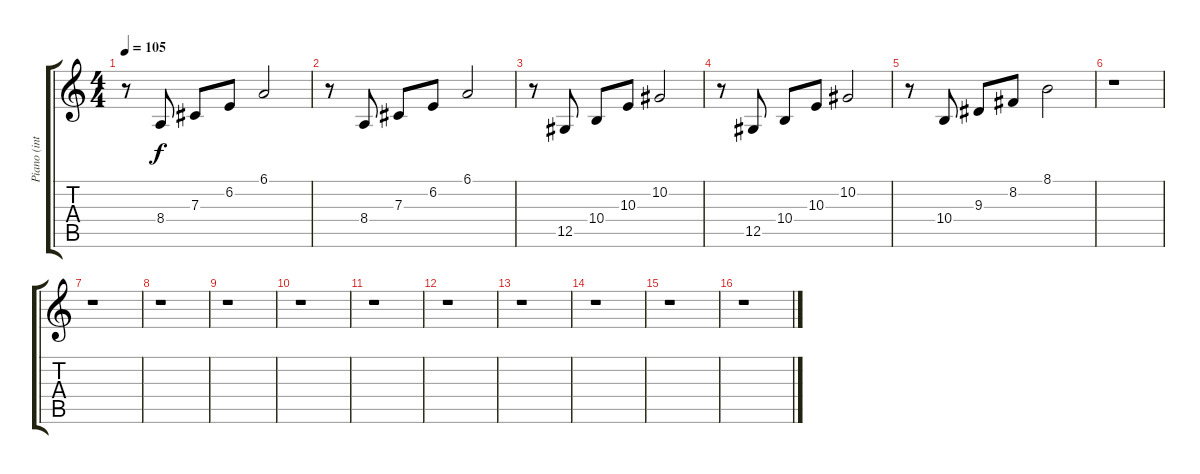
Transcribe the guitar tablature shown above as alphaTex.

\track ("Piano (interlude)" "Piano (int") {instrument acousticgrandpiano}
\staff {score tabs}
\tuning (Eb4 Bb3 Gb3 Db3 Ab2 Eb2) {hide}
\ts (4 4)
\tempo 105
\clef g2
\ks c
r.8{dy f} 8.4.8 7.3.8 6.2.8 6.1.2 |
r.8 8.4.8 7.3.8 6.2.8 6.1.2 |
r.8 12.5.8 10.4.8 10.3.8 10.2.2 |
r.8 12.5.8 10.4.8 10.3.8 10.2.2 |
r.8 10.4.8 9.3.8 8.2.8 8.1.2 |
r.1 |
r.1 |
r.1 |
r.1 |
r.1 |
r.1 |
r.1 |
r.1 |
r.1 |
r.1 |
r.1
